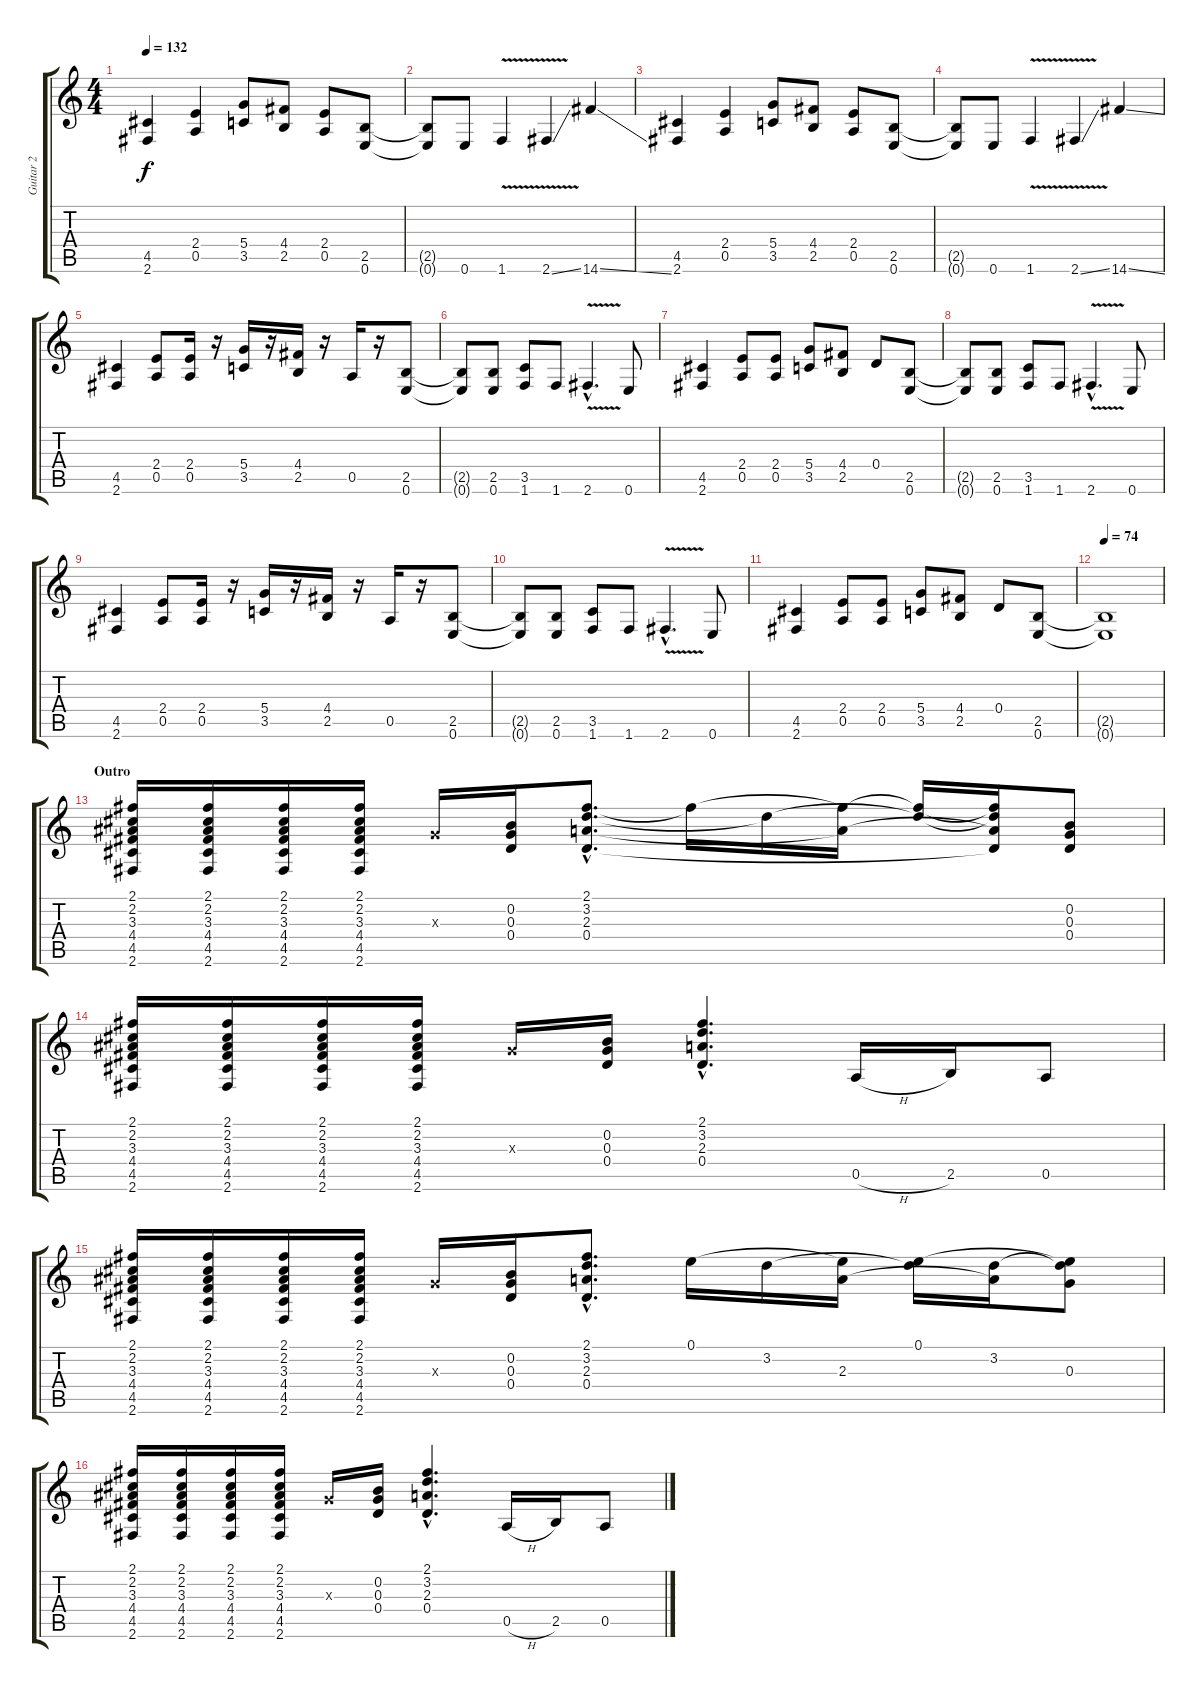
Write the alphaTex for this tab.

\track ("Guitar 2" "Guitar 2") {instrument acousticguitarsteel}
\staff {score tabs}
\tuning (E4 B3 G3 D3 A2 E2) {hide}
\ts (4 4)
\tempo 132
\clef g2
\ks c
(4.5 2.6).4{dy f} (2.4 0.5).4 (5.4 3.5).8 (4.4 2.5).8 (2.4 0.5).8 (2.5 0.6).8 |
(2.5{t} 0.6{t}).8 0.6.8 1.6{v}.4 2.6{v ss}.4 14.6{ss}.4 |
(4.5 2.6).4 (2.4 0.5).4 (5.4 3.5).8 (4.4 2.5).8 (2.4 0.5).8 (2.5 0.6).8 |
(2.5{t} 0.6{t}).8 0.6.8 1.6{v}.4 2.6{v ss}.4 14.6{ss}.4 |
(4.5 2.6).4 (2.4 0.5).8 (2.4 0.5).16 r.16 (5.4 3.5).16 r.16 (4.4 2.5).16 r.16 0.5.16 r.16 (2.5 0.6).8 |
(2.5{t} 0.6{t}).8 (2.5 0.6).8 (3.5 1.6).8 1.6.8 2.6{v hac}.4{d} 0.6.8 |
(4.5 2.6).4 (2.4 0.5).8 (2.4 0.5).8 (5.4 3.5).8 (4.4 2.5).8 0.4.8 (2.5 0.6).8 |
(2.5{t} 0.6{t}).8 (2.5 0.6).8 (3.5 1.6).8 1.6.8 2.6{v hac}.4{d} 0.6.8 |
(4.5 2.6).4 (2.4 0.5).8 (2.4 0.5).16 r.16 (5.4 3.5).16 r.16 (4.4 2.5).16 r.16 0.5.16 r.16 (2.5 0.6).8 |
(2.5{t} 0.6{t}).8 (2.5 0.6).8 (3.5 1.6).8 1.6.8 2.6{v hac}.4{d} 0.6.8 |
(4.5 2.6).4 (2.4 0.5).8 (2.4 0.5).8 (5.4 3.5).8 (4.4 2.5).8 0.4.8 (2.5 0.6).8 |
\tempo 74
(2.5{t} 0.6{t}).1{instrument acousticguitarsteel} |
\section ("" "Outro")
(2.1 2.2 3.3 4.4 4.5 2.6).16 (2.1 2.2 3.3 4.4 4.5 2.6).16 (2.1 2.2 3.3 4.4 4.5 2.6).16 (2.1 2.2 3.3 4.4 4.5 2.6).16 0.3{x}.16 (0.2 0.3 0.4).16 (2.1{hac} 3.2{hac} 2.3{hac} 0.4{hac}).8{d} 2.1{t}.16 3.2{t}.16 (2.1{t} 2.3{t}).16 (2.1{t} 3.2{t}).16 (2.1{t} 3.2{t} 2.3{t} 0.4{t}).16 (0.2 0.3 0.4).8 |
(2.1 2.2 3.3 4.4 4.5 2.6).16 (2.1 2.2 3.3 4.4 4.5 2.6).16 (2.1 2.2 3.3 4.4 4.5 2.6).16 (2.1 2.2 3.3 4.4 4.5 2.6).16 0.3{x}.16 (0.2 0.3 0.4).16 (2.1{hac} 3.2{hac} 2.3{hac} 0.4{hac}).4{d} 0.5{h}.16 2.5.16 0.5.8 |
(2.1 2.2 3.3 4.4 4.5 2.6).16 (2.1 2.2 3.3 4.4 4.5 2.6).16 (2.1 2.2 3.3 4.4 4.5 2.6).16 (2.1 2.2 3.3 4.4 4.5 2.6).16 0.3{x}.16 (0.2 0.3 0.4).16 (2.1{hac} 3.2{hac} 2.3{hac} 0.4{hac}).8{d} 0.1.16 3.2.16 (0.1{t} 2.3).16 (0.1 3.2{t}).16 (3.2 2.3{t}).16 (0.1{t} 3.2{t} 0.3).8 |
(2.1 2.2 3.3 4.4 4.5 2.6).16 (2.1 2.2 3.3 4.4 4.5 2.6).16 (2.1 2.2 3.3 4.4 4.5 2.6).16 (2.1 2.2 3.3 4.4 4.5 2.6).16 0.3{x}.16 (0.2 0.3 0.4).16 (2.1{hac} 3.2{hac} 2.3{hac} 0.4{hac}).4{d} 0.5{h}.16 2.5.16 0.5.8
